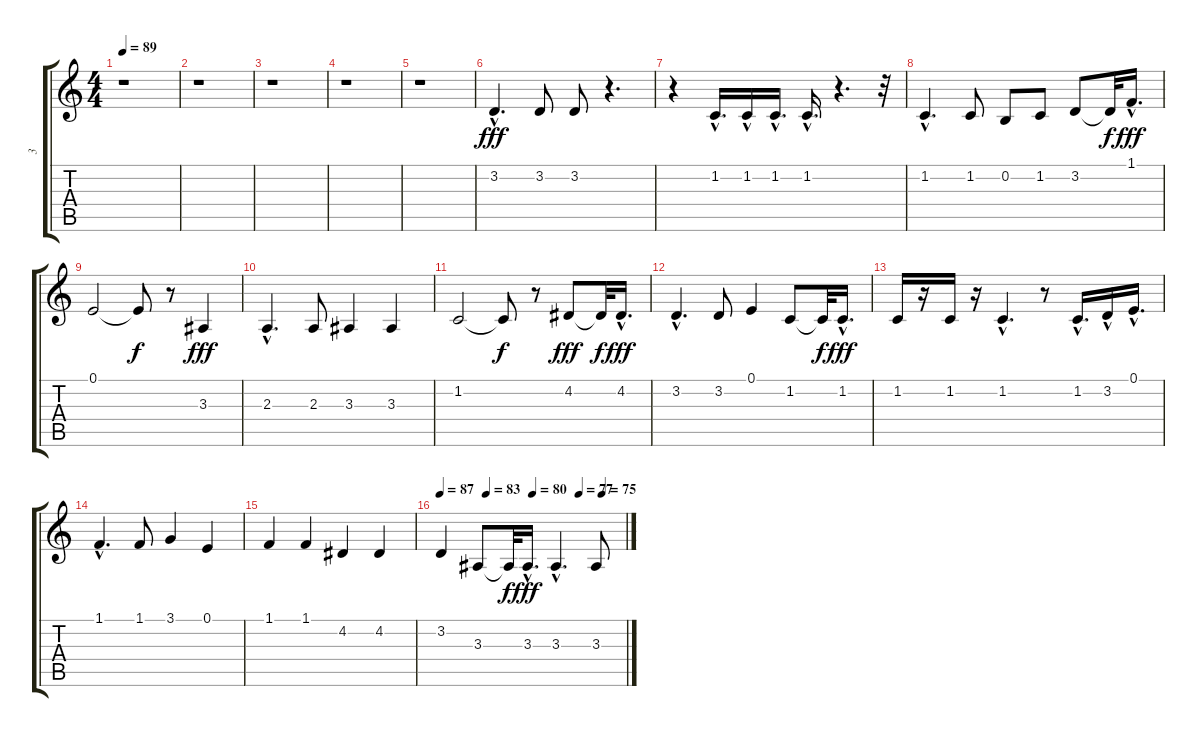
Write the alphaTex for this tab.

\track ("3" "3") {instrument frenchhorn}
\staff {score tabs}
\tuning (E4 B3 G3 D3 A2 E2) {hide}
\ts (4 4)
\tempo 89
\clef g2
\ks c
r.1{dy fff} |
r.1 |
r.1 |
r.1 |
r.1 |
3.2{hac}.4{d} 3.2.8 3.2.8 r.4{d} |
r.4 1.2{hac}.16{d} 1.2{hac}.16 1.2{hac}.16{d} 1.2{hac}.16{d} r.4{d} r.32 |
1.2{hac}.4{d} 1.2.8 0.2.8 1.2.8 3.2.8 3.2{t}.32{dy f} 1.1{hac}.16{d dy fff} |
0.1.2 0.1{t}.8{dy f} r.8 3.3.4{dy fff} |
2.3{hac}.4{d} 2.3.8 3.3.4 3.3.4 |
1.2.2 1.2{t}.8{dy f} r.8 4.2.8{dy fff} 4.2{t}.32{dy f} 4.2{hac}.16{d dy fff} |
3.2{hac}.4{d} 3.2.8 0.1.4 1.2.8 1.2{t}.32{dy f} 1.2{hac}.16{d dy fff} |
1.2.16 r.16 1.2.16 r.16 1.2{hac}.4{d} r.8 1.2{hac}.16{d} 3.2{hac}.16 0.1{hac}.16{d} |
1.1{hac}.4{d} 1.1.8 3.1.4 0.1.4 |
1.1.4 1.1.4 4.2.4 4.2.4 |
\tempo 87
\tempo (83 0.25)
\tempo (80 0.5)
\tempo (77 0.75)
\tempo (75 0.875)
3.2.4 3.3.8 3.3{t}.32{dy f} 3.3{hac}.16{d dy fff} 3.3{hac}.4{d} 3.3.8
